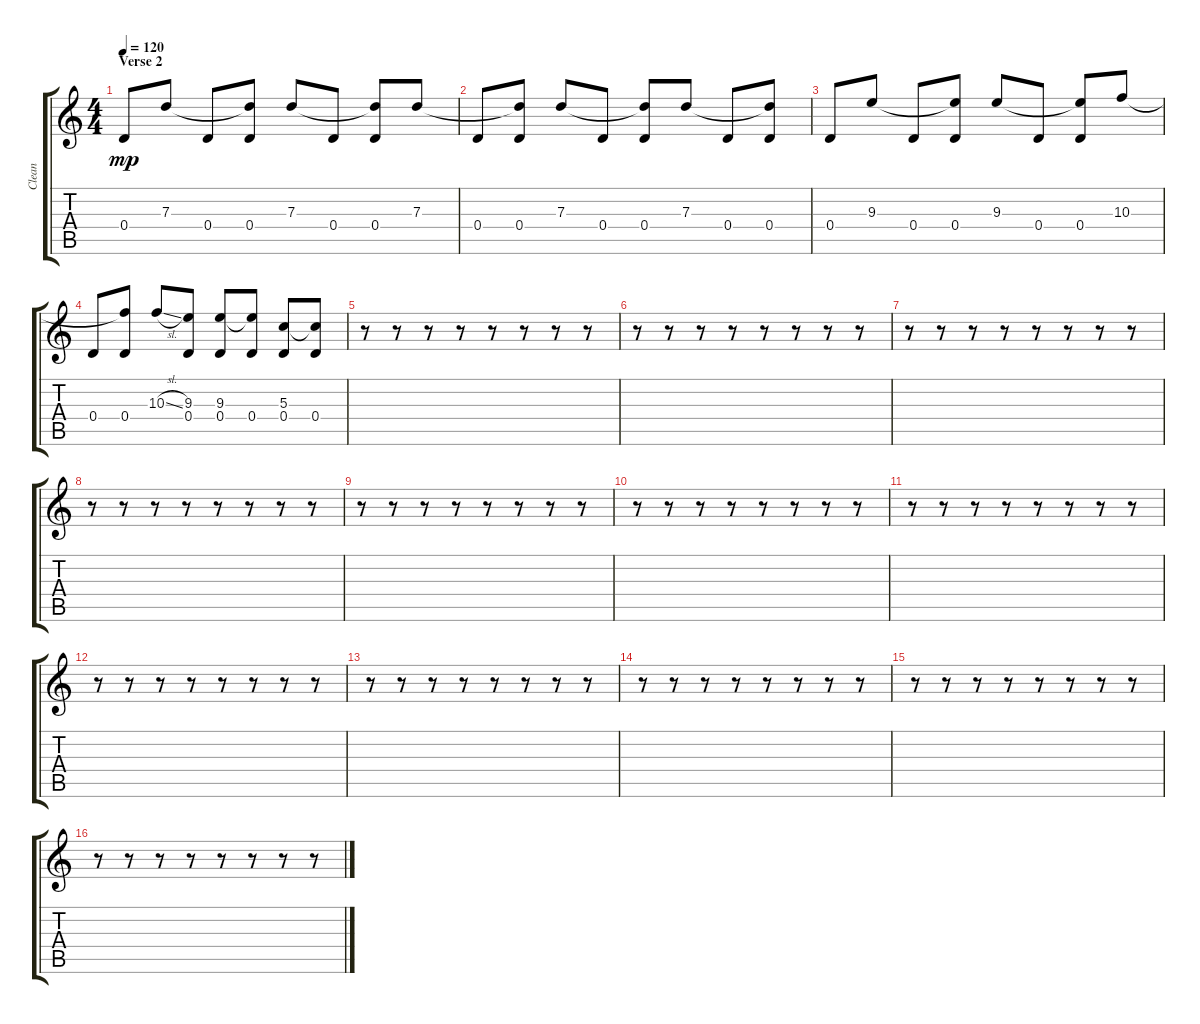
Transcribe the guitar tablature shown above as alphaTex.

\track ("Clean" "Clean") {instrument acousticguitarsteel}
\staff {score tabs}
\tuning (E4 B3 G3 D3 A2 D2) {hide}
\ts (4 4)
\section ("" "Verse 2")
\tempo 120
\clef g2
\ks c
0.4.8{dy mp} 7.3.8 0.4.8 (7.3{t} 0.4).8 7.3.8 0.4.8 (7.3{t} 0.4).8 7.3.8 |
0.4.8 (7.3{t} 0.4).8 7.3.8 0.4.8 (7.3{t} 0.4).8 7.3.8 0.4.8 (7.3{t} 0.4).8 |
0.4.8 9.3.8 0.4.8 (9.3{t} 0.4).8 9.3.8 0.4.8 (9.3{t} 0.4).8 10.3.8 |
0.4.8 (10.3{t} 0.4).8 10.3{sl}.8 (9.3 0.4).8 (9.3 0.4).8 (9.3{t} 0.4).8 (5.3 0.4).8 (5.3{t} 0.4).8 |
r.8 r.8 r.8 r.8 r.8 r.8 r.8 r.8 |
r.8 r.8 r.8 r.8 r.8 r.8 r.8 r.8 |
r.8 r.8 r.8 r.8 r.8 r.8 r.8 r.8 |
r.8 r.8 r.8 r.8 r.8 r.8 r.8 r.8 |
r.8 r.8 r.8 r.8 r.8 r.8 r.8 r.8 |
r.8 r.8 r.8 r.8 r.8 r.8 r.8 r.8 |
r.8 r.8 r.8 r.8 r.8 r.8 r.8 r.8 |
r.8 r.8 r.8 r.8 r.8 r.8 r.8 r.8 |
r.8 r.8 r.8 r.8 r.8 r.8 r.8 r.8 |
r.8 r.8 r.8 r.8 r.8 r.8 r.8 r.8 |
r.8 r.8 r.8 r.8 r.8 r.8 r.8 r.8 |
r.8 r.8 r.8 r.8 r.8 r.8 r.8 r.8
